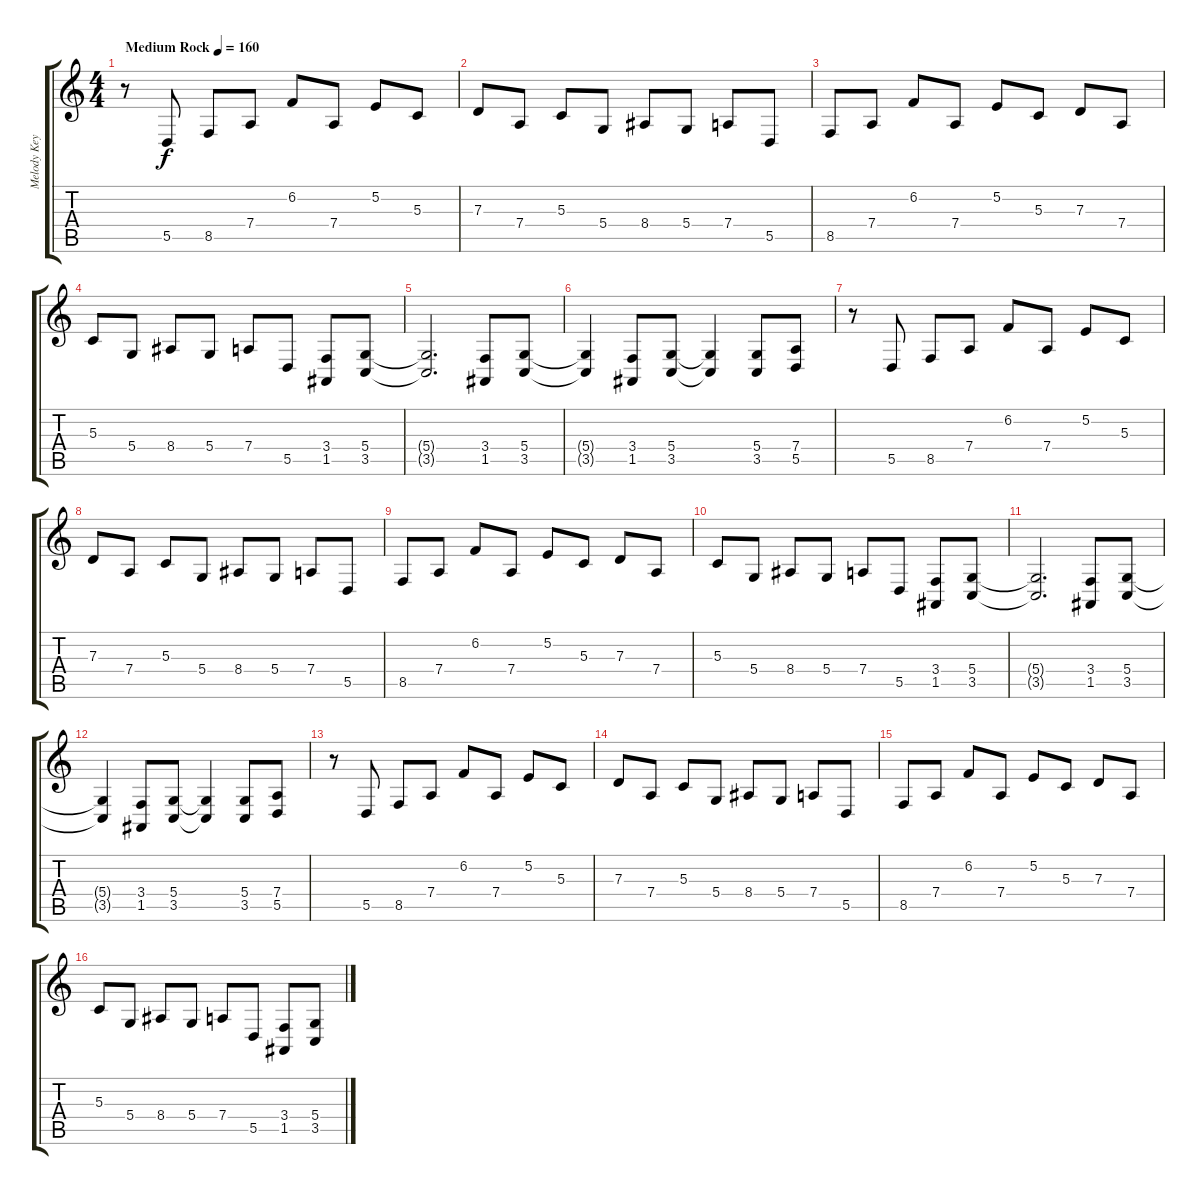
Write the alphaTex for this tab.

\track ("Melody Keys" "Melody Key") {instrument pad1newage}
\staff {score tabs}
\tuning (E4 B3 G3 D3 A2 E2) {hide}
\ts (4 4)
\tempo (160 "Medium Rock")
\clef g2
\ks c
r.8{dy f instrument pad1newage} 5.5.8 8.5.8 7.4.8 6.2.8 7.4.8 5.2.8 5.3.8 |
7.3.8 7.4.8 5.3.8 5.4.8 8.4.8 5.4.8 7.4.8 5.5.8 |
8.5.8 7.4.8 6.2.8 7.4.8 5.2.8 5.3.8 7.3.8 7.4.8 |
5.3.8 5.4.8 8.4.8 5.4.8 7.4.8 5.5.8 (3.4 1.5).8 (5.4 3.5).8 |
(5.4{t} 3.5{t}).2{d} (3.4 1.5).8 (5.4 3.5).8 |
(5.4{t} 3.5{t}).4 (3.4 1.5).8 (5.4 3.5).8 (5.4{t} 3.5{t}).4 (5.4 3.5).8 (7.4 5.5).8 |
r.8 5.5.8 8.5.8 7.4.8 6.2.8 7.4.8 5.2.8 5.3.8 |
7.3.8 7.4.8 5.3.8 5.4.8 8.4.8 5.4.8 7.4.8 5.5.8 |
8.5.8 7.4.8 6.2.8 7.4.8 5.2.8 5.3.8 7.3.8 7.4.8 |
5.3.8 5.4.8 8.4.8 5.4.8 7.4.8 5.5.8 (3.4 1.5).8 (5.4 3.5).8 |
(5.4{t} 3.5{t}).2{d} (3.4 1.5).8 (5.4 3.5).8 |
(5.4{t} 3.5{t}).4 (3.4 1.5).8 (5.4 3.5).8 (5.4{t} 3.5{t}).4 (5.4 3.5).8 (7.4 5.5).8 |
r.8 5.5.8 8.5.8 7.4.8 6.2.8 7.4.8 5.2.8 5.3.8 |
7.3.8 7.4.8 5.3.8 5.4.8 8.4.8 5.4.8 7.4.8 5.5.8 |
8.5.8 7.4.8 6.2.8 7.4.8 5.2.8 5.3.8 7.3.8 7.4.8 |
5.3.8 5.4.8 8.4.8 5.4.8 7.4.8 5.5.8 (3.4 1.5).8 (5.4 3.5).8
